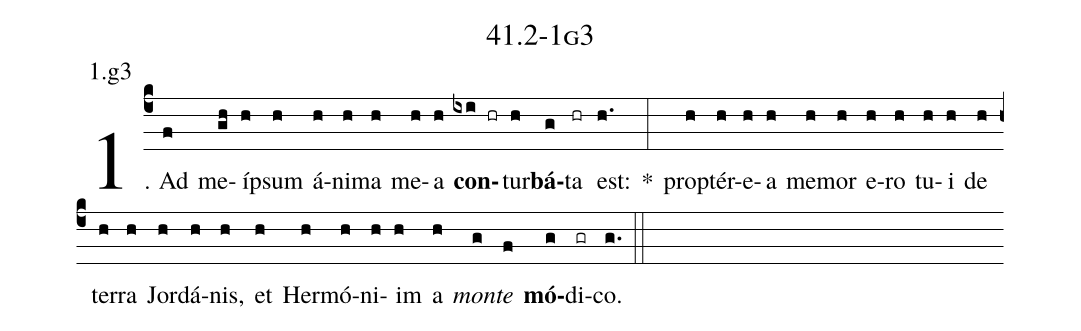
name: 41.2-1g3;
annotation: 1.g3;
%%
(c4)1. Ad(f) me(gh)íp(h)sum(h) á(h)ni(h)ma(h) me(h)a(h) <b>con</b>(ixi hr)tur(h)<b>bá</b>(g)ta(hr) est:(h.) *(:) prop(h)tér(h)e(h)a(h) me(h)mor(h) e(h)ro(h) tu(h)i(h) de(h) ter(h)ra(h) Jor(h)dá(h)nis,(h) et(h) Her(h)mó(h)ni(h)im(h) a(h) <i>mon</i>(g)<i>te</i>(f) <b>mó</b>(g)di(gr)co.(g.) (::)


%E(h) u(h) o(g) u(f) a(g) e.(g.) (::)
